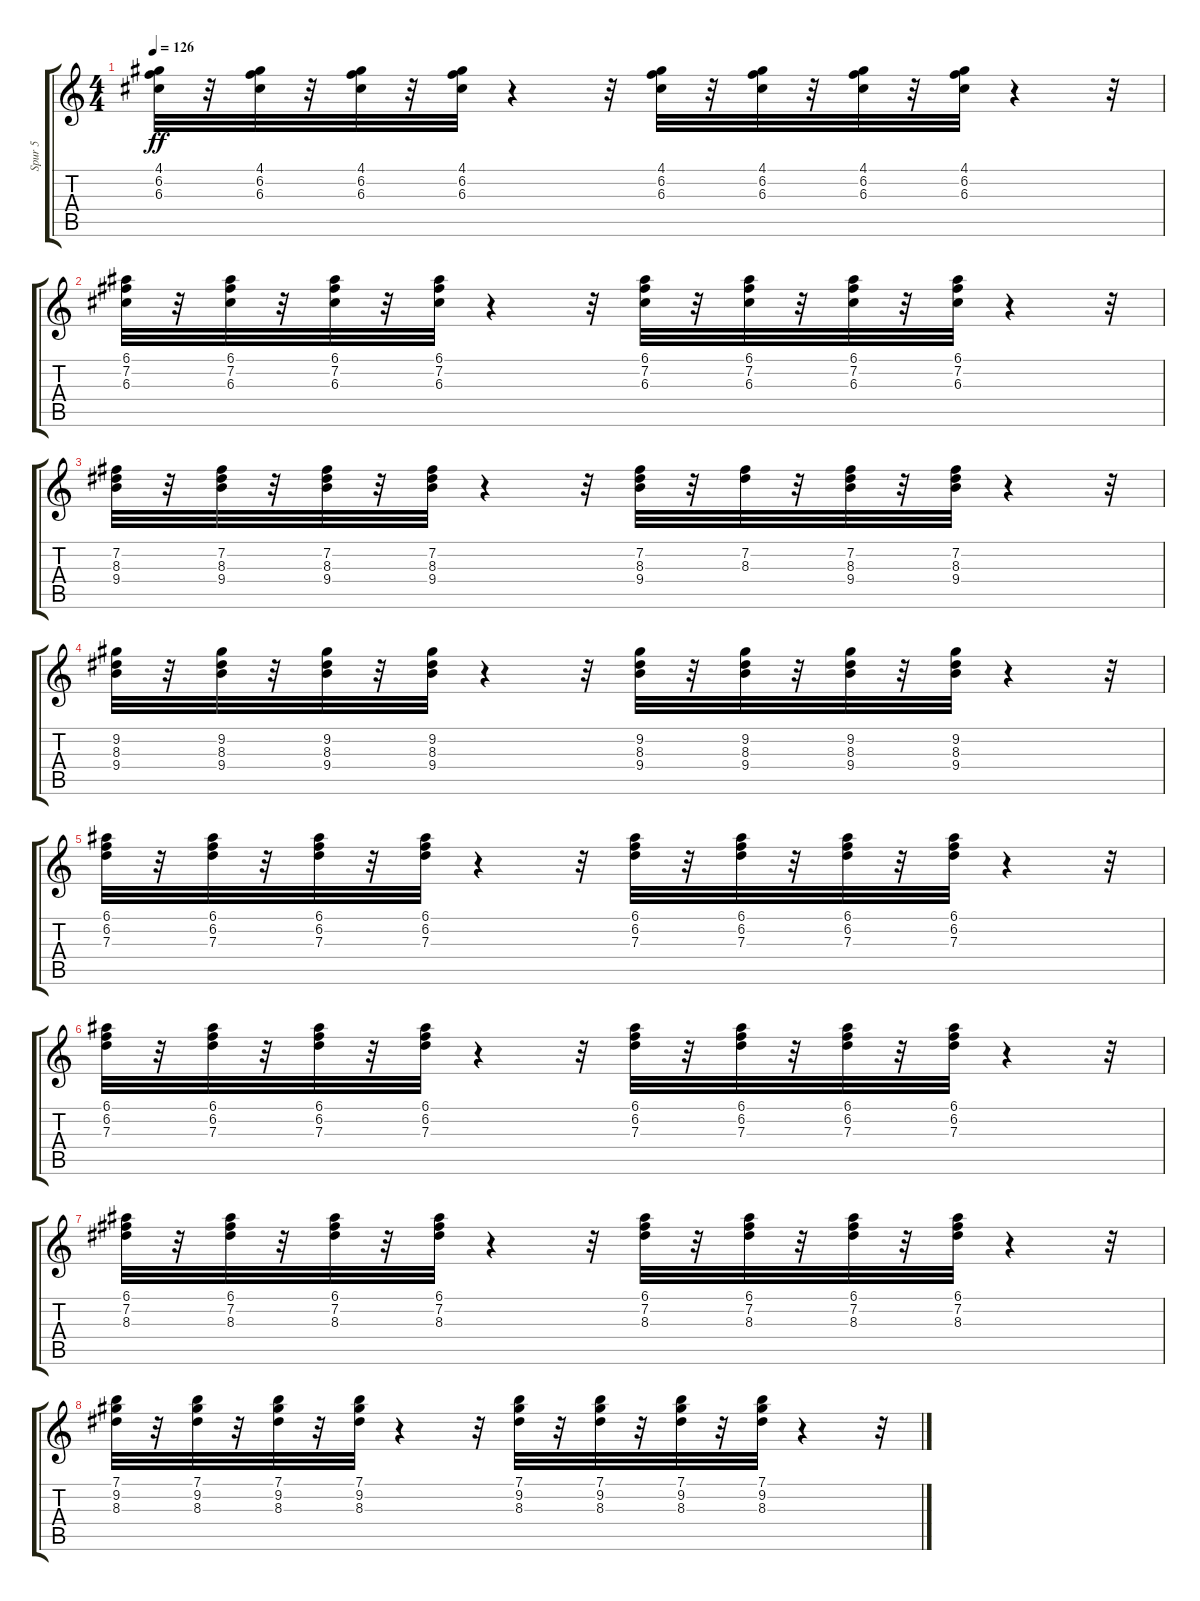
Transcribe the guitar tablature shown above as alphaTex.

\track ("Spur 5" "Spur 5") {instrument electricguitarclean}
\staff {score tabs}
\tuning (E4 B3 G3 D3 A2 E2) {hide}
\ts (4 4)
\tempo 126
\clef g2
\ks c
(4.1 6.2 6.3).32{dy ff} r.32 (4.1 6.2 6.3).32 r.32 (4.1 6.2 6.3).32 r.32 (4.1 6.2 6.3).32 r.4 r.32 (4.1 6.2 6.3).32 r.32 (4.1 6.2 6.3).32 r.32 (4.1 6.2 6.3).32 r.32 (4.1 6.2 6.3).32 r.4 r.32 |
(6.1 7.2 6.3).32 r.32 (6.1 7.2 6.3).32 r.32 (6.1 7.2 6.3).32 r.32 (6.1 7.2 6.3).32 r.4 r.32 (6.1 7.2 6.3).32 r.32 (6.1 7.2 6.3).32 r.32 (6.1 7.2 6.3).32 r.32 (6.1 7.2 6.3).32 r.4 r.32 |
(7.2 8.3 9.4).32 r.32 (7.2 8.3 9.4).32 r.32 (7.2 8.3 9.4).32 r.32 (7.2 8.3 9.4).32 r.4 r.32 (7.2 8.3 9.4).32 r.32 (7.2 8.3).32 r.32 (7.2 8.3 9.4).32 r.32 (7.2 8.3 9.4).32 r.4 r.32 |
(9.2 8.3 9.4).32 r.32 (9.2 8.3 9.4).32 r.32 (9.2 8.3 9.4).32 r.32 (9.2 8.3 9.4).32 r.4 r.32 (9.2 8.3 9.4).32 r.32 (9.2 8.3 9.4).32 r.32 (9.2 8.3 9.4).32 r.32 (9.2 8.3 9.4).32 r.4 r.32 |
(6.1 6.2 7.3).32 r.32 (6.1 6.2 7.3).32 r.32 (6.1 6.2 7.3).32 r.32 (6.1 6.2 7.3).32 r.4 r.32 (6.1 6.2 7.3).32 r.32 (6.1 6.2 7.3).32 r.32 (6.1 6.2 7.3).32 r.32 (6.1 6.2 7.3).32 r.4 r.32 |
(6.1 6.2 7.3).32 r.32 (6.1 6.2 7.3).32 r.32 (6.1 6.2 7.3).32 r.32 (6.1 6.2 7.3).32 r.4 r.32 (6.1 6.2 7.3).32 r.32 (6.1 6.2 7.3).32 r.32 (6.1 6.2 7.3).32 r.32 (6.1 6.2 7.3).32 r.4 r.32 |
(6.1 7.2 8.3).32 r.32 (6.1 7.2 8.3).32 r.32 (6.1 7.2 8.3).32 r.32 (6.1 7.2 8.3).32 r.4 r.32 (6.1 7.2 8.3).32 r.32 (6.1 7.2 8.3).32 r.32 (6.1 7.2 8.3).32 r.32 (6.1 7.2 8.3).32 r.4 r.32 |
(7.1 9.2 8.3).32 r.32 (7.1 9.2 8.3).32 r.32 (7.1 9.2 8.3).32 r.32 (7.1 9.2 8.3).32 r.4 r.32 (7.1 9.2 8.3).32 r.32 (7.1 9.2 8.3).32 r.32 (7.1 9.2 8.3).32 r.32 (7.1 9.2 8.3).32 r.4 r.32
